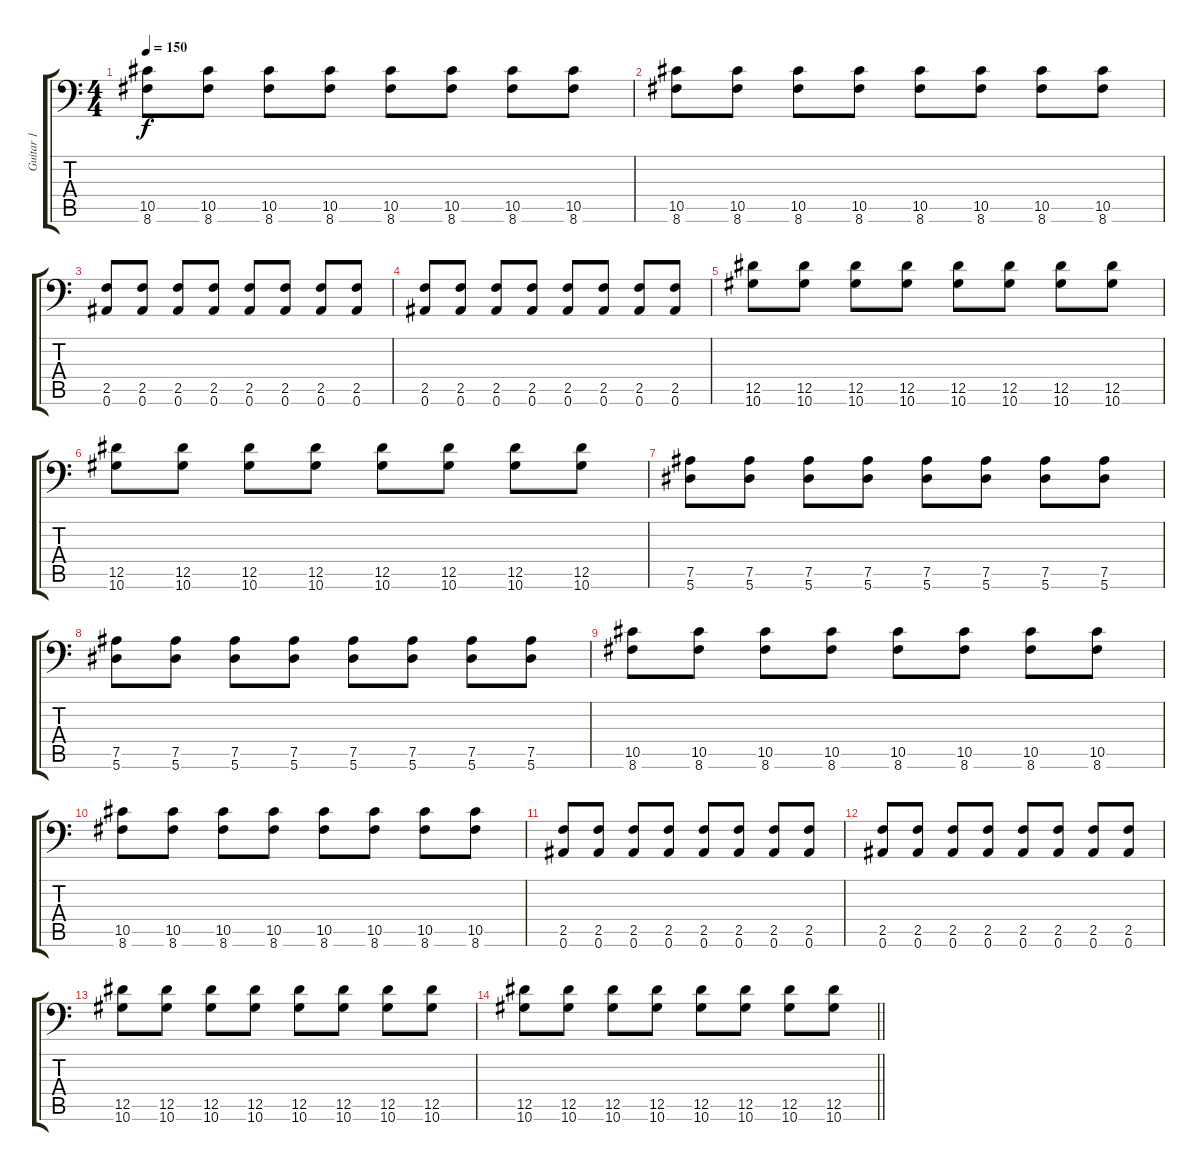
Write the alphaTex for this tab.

\track ("Guitar 1" "Guitar 1") {instrument distortionguitar}
\staff {score tabs}
\tuning (Bb3 F3 Db3 Ab2 Eb2 Bb1) {hide}
\ts (4 4)
\tempo 150
\clef f4
\ks c
(10.5 8.6).8{dy f} (10.5 8.6).8 (10.5 8.6).8 (10.5 8.6).8 (10.5 8.6).8 (10.5 8.6).8 (10.5 8.6).8 (10.5 8.6).8 |
(10.5 8.6).8 (10.5 8.6).8 (10.5 8.6).8 (10.5 8.6).8 (10.5 8.6).8 (10.5 8.6).8 (10.5 8.6).8 (10.5 8.6).8 |
(2.5 0.6).8 (2.5 0.6).8 (2.5 0.6).8 (2.5 0.6).8 (2.5 0.6).8 (2.5 0.6).8 (2.5 0.6).8 (2.5 0.6).8 |
(2.5 0.6).8 (2.5 0.6).8 (2.5 0.6).8 (2.5 0.6).8 (2.5 0.6).8 (2.5 0.6).8 (2.5 0.6).8 (2.5 0.6).8 |
(12.5 10.6).8 (12.5 10.6).8 (12.5 10.6).8 (12.5 10.6).8 (12.5 10.6).8 (12.5 10.6).8 (12.5 10.6).8 (12.5 10.6).8 |
(12.5 10.6).8 (12.5 10.6).8 (12.5 10.6).8 (12.5 10.6).8 (12.5 10.6).8 (12.5 10.6).8 (12.5 10.6).8 (12.5 10.6).8 |
(7.5 5.6).8 (7.5 5.6).8 (7.5 5.6).8 (7.5 5.6).8 (7.5 5.6).8 (7.5 5.6).8 (7.5 5.6).8 (7.5 5.6).8 |
(7.5 5.6).8 (7.5 5.6).8 (7.5 5.6).8 (7.5 5.6).8 (7.5 5.6).8 (7.5 5.6).8 (7.5 5.6).8 (7.5 5.6).8 |
(10.5 8.6).8 (10.5 8.6).8 (10.5 8.6).8 (10.5 8.6).8 (10.5 8.6).8 (10.5 8.6).8 (10.5 8.6).8 (10.5 8.6).8 |
(10.5 8.6).8 (10.5 8.6).8 (10.5 8.6).8 (10.5 8.6).8 (10.5 8.6).8 (10.5 8.6).8 (10.5 8.6).8 (10.5 8.6).8 |
(2.5 0.6).8 (2.5 0.6).8 (2.5 0.6).8 (2.5 0.6).8 (2.5 0.6).8 (2.5 0.6).8 (2.5 0.6).8 (2.5 0.6).8 |
(2.5 0.6).8 (2.5 0.6).8 (2.5 0.6).8 (2.5 0.6).8 (2.5 0.6).8 (2.5 0.6).8 (2.5 0.6).8 (2.5 0.6).8 |
(12.5 10.6).8 (12.5 10.6).8 (12.5 10.6).8 (12.5 10.6).8 (12.5 10.6).8 (12.5 10.6).8 (12.5 10.6).8 (12.5 10.6).8 |
\barLineRight lightlight
(12.5 10.6).8 (12.5 10.6).8 (12.5 10.6).8 (12.5 10.6).8 (12.5 10.6).8 (12.5 10.6).8 (12.5 10.6).8 (12.5 10.6).8
